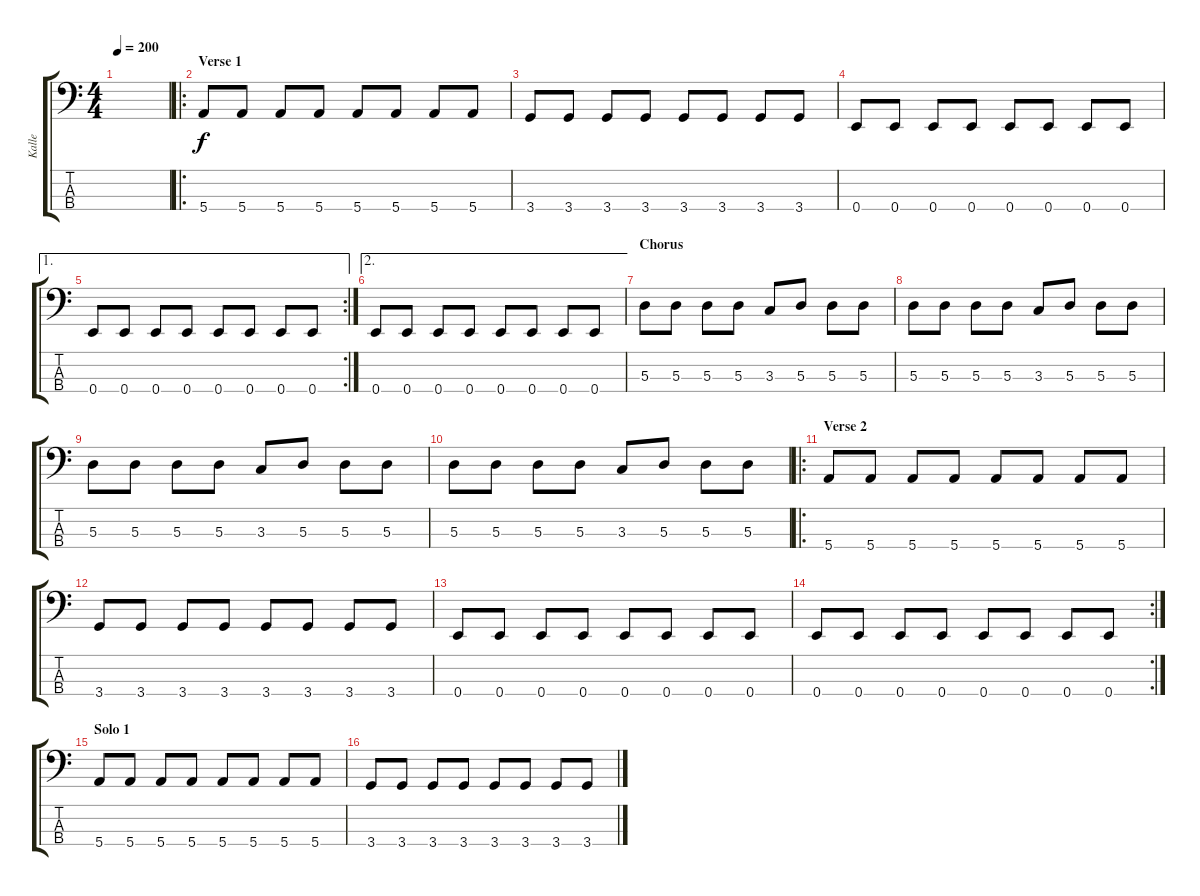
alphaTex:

\track ("Kalle" "Kalle") {instrument electricbasspick}
\staff {score tabs}
\tuning (G2 D2 A1 E1) {hide}
\ts (4 4)
\tempo 200
\clef f4
\ks c
|
\ro
\section ("" "Verse 1")
5.4.8 5.4.8 5.4.8 5.4.8 5.4.8 5.4.8 5.4.8 5.4.8 |
3.4.8 3.4.8 3.4.8 3.4.8 3.4.8 3.4.8 3.4.8 3.4.8 |
0.4.8 0.4.8 0.4.8 0.4.8 0.4.8 0.4.8 0.4.8 0.4.8 |
\ae 1
\rc 2
0.4.8 0.4.8 0.4.8 0.4.8 0.4.8 0.4.8 0.4.8 0.4.8 |
\ae 2
0.4.8 0.4.8 0.4.8 0.4.8 0.4.8 0.4.8 0.4.8 0.4.8 |
\section ("" "Chorus")
5.3.8 5.3.8 5.3.8 5.3.8 3.3.8 5.3.8 5.3.8 5.3.8 |
5.3.8 5.3.8 5.3.8 5.3.8 3.3.8 5.3.8 5.3.8 5.3.8 |
5.3.8 5.3.8 5.3.8 5.3.8 3.3.8 5.3.8 5.3.8 5.3.8 |
5.3.8 5.3.8 5.3.8 5.3.8 3.3.8 5.3.8 5.3.8 5.3.8 |
\ro
\section ("" "Verse 2")
5.4.8 5.4.8 5.4.8 5.4.8 5.4.8 5.4.8 5.4.8 5.4.8 |
3.4.8 3.4.8 3.4.8 3.4.8 3.4.8 3.4.8 3.4.8 3.4.8 |
0.4.8 0.4.8 0.4.8 0.4.8 0.4.8 0.4.8 0.4.8 0.4.8 |
\rc 2
0.4.8 0.4.8 0.4.8 0.4.8 0.4.8 0.4.8 0.4.8 0.4.8 |
\section ("" "Solo 1")
5.4.8 5.4.8 5.4.8 5.4.8 5.4.8 5.4.8 5.4.8 5.4.8 |
3.4.8 3.4.8 3.4.8 3.4.8 3.4.8 3.4.8 3.4.8 3.4.8
